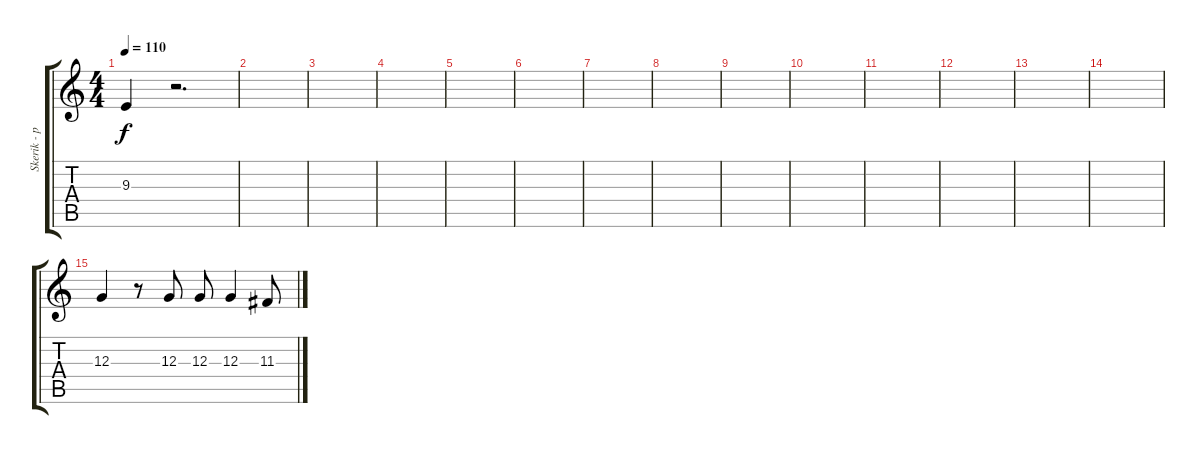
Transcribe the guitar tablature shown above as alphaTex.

\track ("Skerik - percussion" "Skerik - p") {instrument celesta}
\staff {score tabs}
\tuning (E4 B3 G3 D3 A2 E2) {hide}
\ts (4 4)
\tempo 110
\clef g2
\ks c
9.3.4{dy f} r.2{d} |
|
|
|
|
|
|
|
|
|
|
|
|
|
12.3.4 r.8 12.3.8 12.3.8 12.3.4 11.3.8
